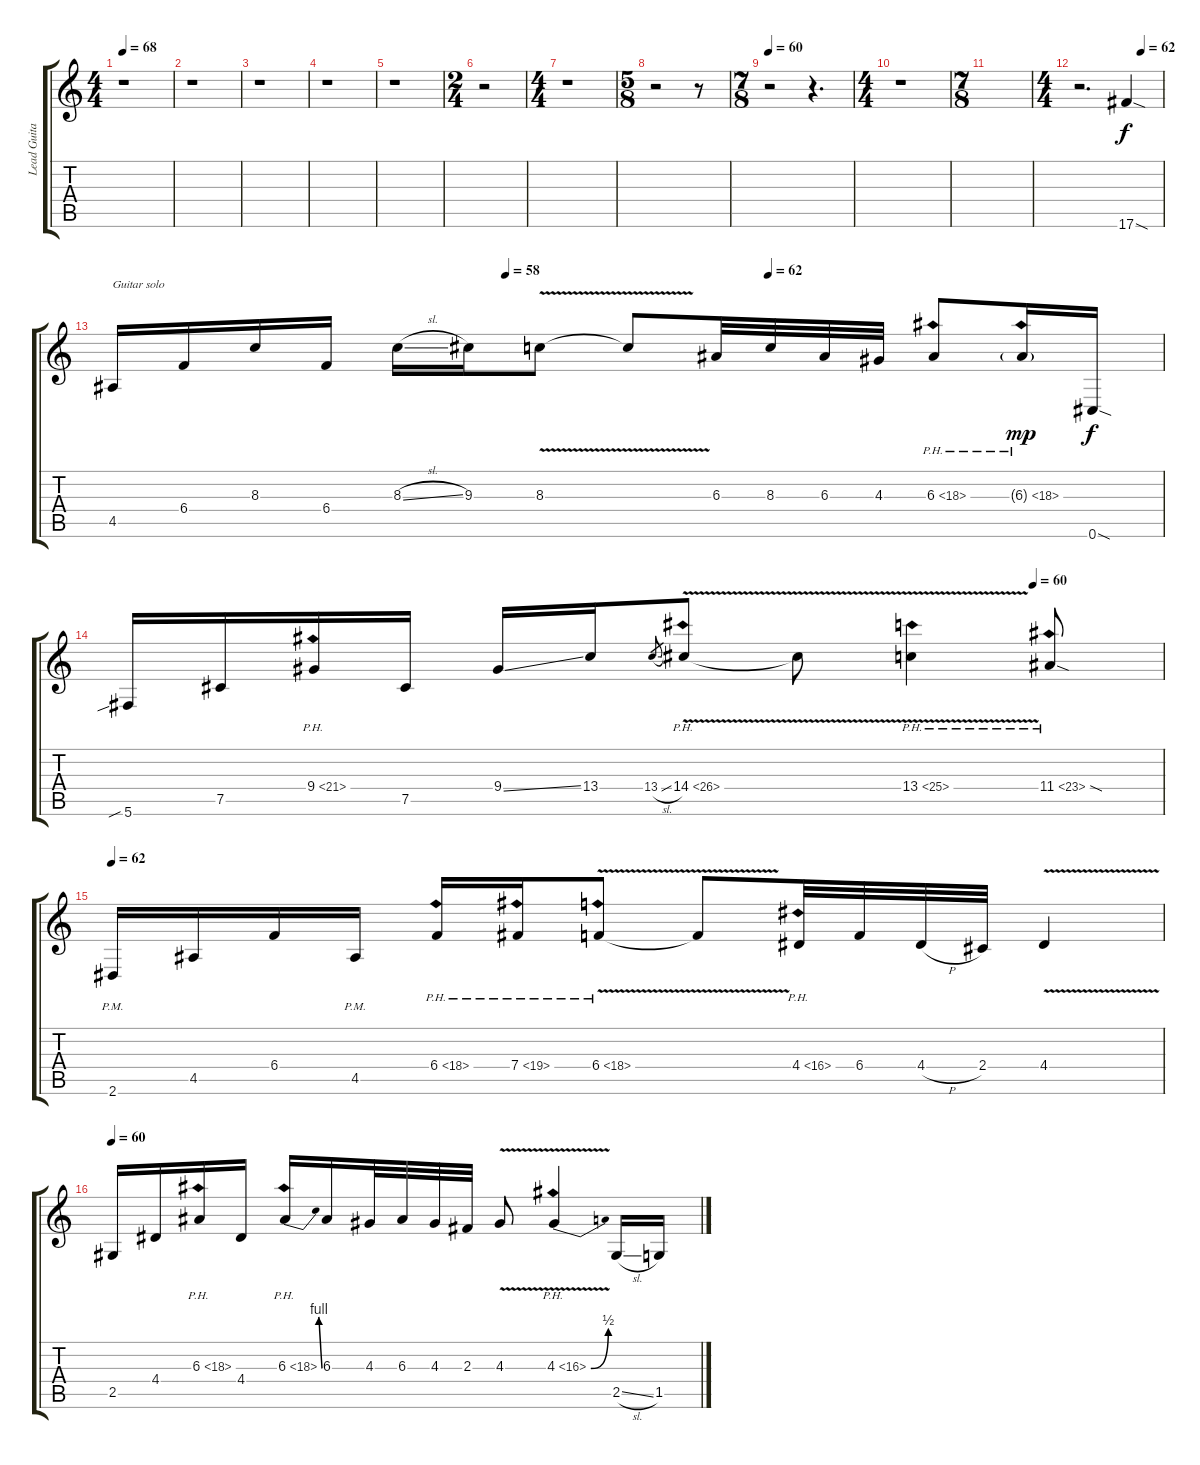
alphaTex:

\track ("Lead Guitar" "Lead Guita") {instrument distortionguitar}
\staff {score tabs}
\tuning (Db4 Ab3 E3 B2 Gb2 Db2) {hide}
\ts (4 4)
\tempo 68
\clef g2
\ks c
r.1{dy f} |
r.1 |
r.1 |
r.1 |
r.1 |
\ts (2 4)
r.2 |
\ts (4 4)
r.1 |
\ts (5 8)
r.2 r.8 |
\ts (7 8)
\tempo 60
r.2 r.4{d} |
\ts (4 4)
r.1 |
\ts (7 8)
|
\ts (4 4)
\tempo (62 0.75)
r.2{d} 17.6{sod}.4 |
\tempo (58 0.375)
\tempo (62 0.625)
4.5.16{txt "Guitar solo"} 6.4.16 8.3.16 6.4.16 8.3{sl}.16 9.3.16 8.3{v}.8 8.3{t}.8 6.3.32 8.3.32 6.3.32 4.3.32 6.3{ph 12}.8 6.3{ph 12 g}.16{dy mp} 0.6{sod}.16{dy f} |
\tempo (60 0.875)
5.6{sib}.16 7.5.16 9.4{ph 12}.16 7.5.16 9.4{ss}.16 13.4.16 13.4{sl}.8{gr} 14.4{ph 12 v}.8 14.4{t}.8 13.4{ph 12 v}.4 11.4{ph 12 sod}.8 |
\tempo 62
2.6{pm}.16 4.5.16 6.4.16 4.5{pm}.16 6.4{ph 12}.16 7.4{ph 12}.16 6.4{ph 12 v}.8 6.4{t}.8 4.4{ph 12}.32 6.4.32 4.4{h}.32 2.4.32 4.4{v}.4 |
\tempo 60
2.5.16 4.4.16 6.3{ph 12}.16 4.4.16 6.3{be (bend 0 0 60 4) ph 12}.16 6.3.16 4.3.32 6.3.32 4.3.32 2.3.32 4.3{v}.8 4.3{be (bend 0 0 60 2) ph 12 v}.4 2.5{sl}.16 1.5.16
